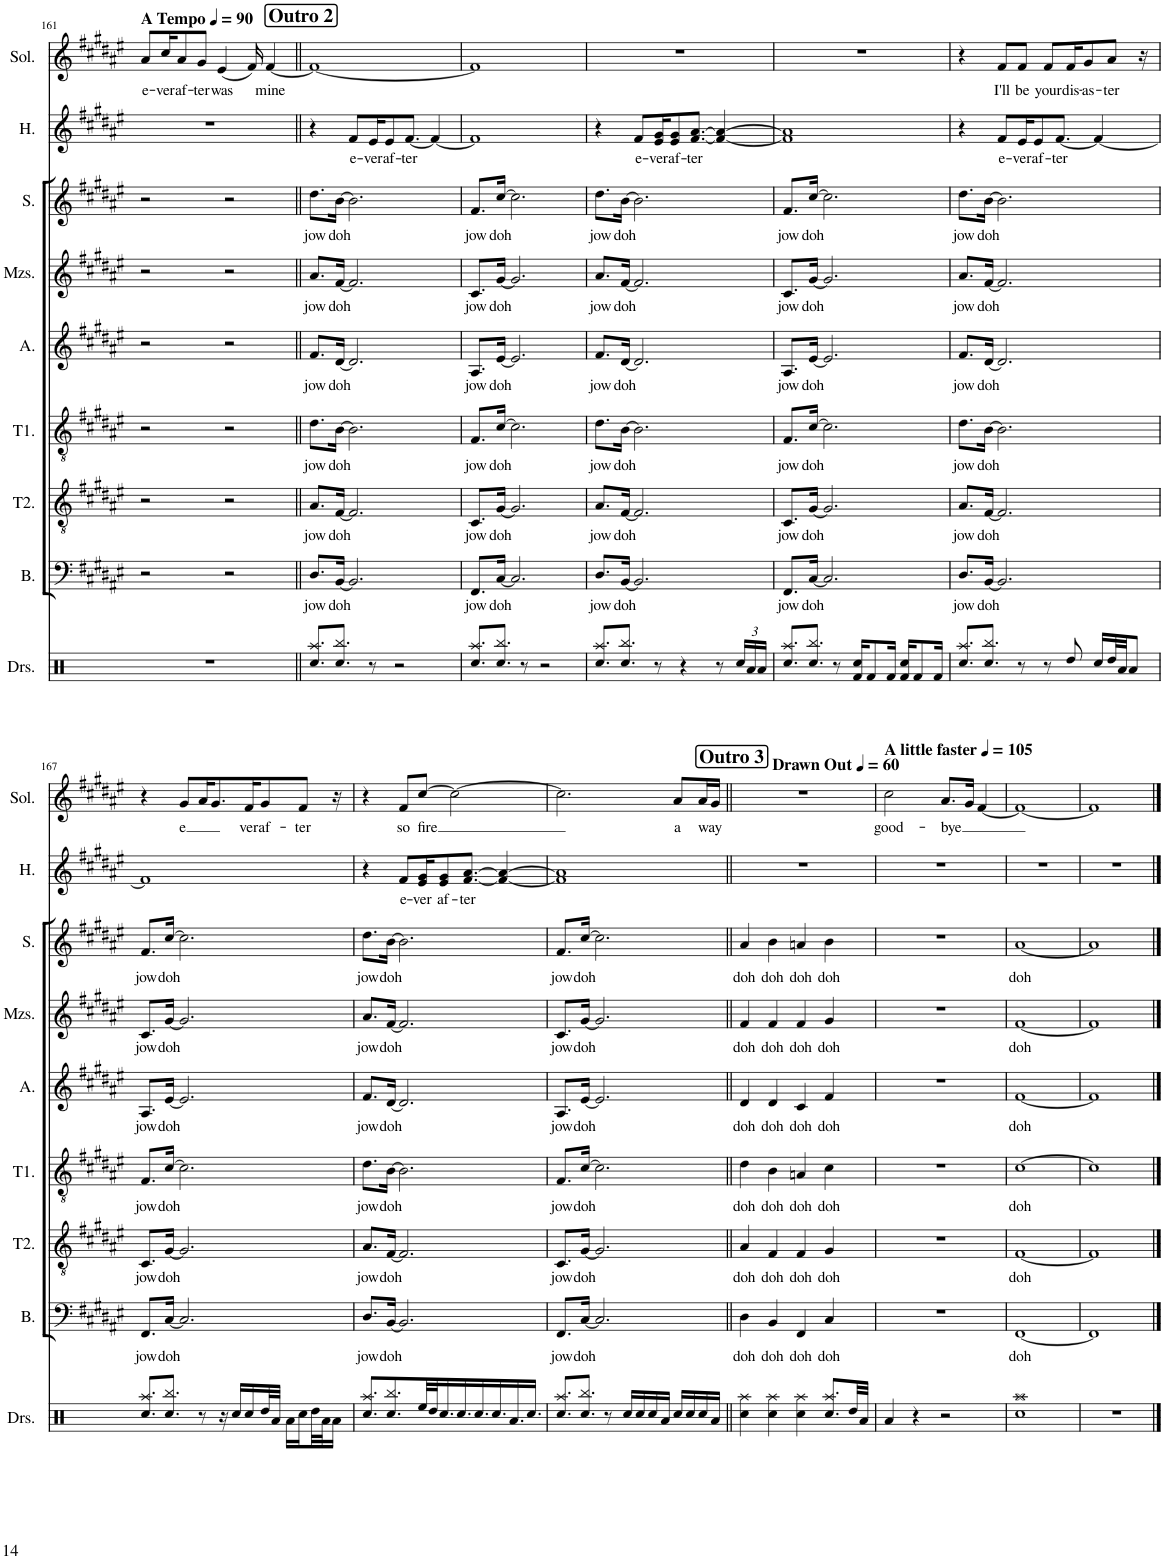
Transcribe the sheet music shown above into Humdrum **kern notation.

**kern	**text	**kern	**text	**kern	**text	**kern	**text	**kern	**text	**kern	**text	**kern	**text	**kern	**text
*part8	*part8	*part7	*part7	*part6	*part6	*part5	*part5	*part4	*part4	*part3	*part3	*part2	*part2	*part1	*part1
*staff8	*staff8	*staff7	*staff7	*staff6	*staff6	*staff5	*staff5	*staff4	*staff4	*staff3	*staff3	*staff2	*staff2	*staff1	*staff1
*I"Bass	*	*I"Tenor 2	*	*I"Tenor 1	*	*I"Alto	*	*I"Mezzo	*	*I"Soprano	*	*I"Harmony	*	*I"Solo	*
*I'B.	*	*I'T2.	*	*I'T1.	*	*I'A.	*	*	*	*I'S.	*	*I'H.	*	*I'Sol.	*
!!LO:PB:g=z
*clefF4	*	*clefGv2	*	*clefGv2	*	*clefG2	*	*clefG2	*	*clefG2	*	*clefG2	*	*clefG2	*
*k[f#c#g#d#a#e#]	*	*k[f#c#g#d#a#e#]	*	*k[f#c#g#d#a#e#]	*	*k[f#c#g#d#a#e#]	*	*k[f#c#g#d#a#e#]	*	*k[f#c#g#d#a#e#]	*	*k[f#c#g#d#a#e#]	*	*k[f#c#g#d#a#e#]	*
*M4/4	*	*M4/4	*	*M4/4	*	*M4/4	*	*M4/4	*	*M4/4	*	*M4/4	*	*M4/4	*
*MM90	*	*MM90	*	*MM90	*	*MM90	*	*MM90	*	*MM90	*	*MM90	*	*MM90	*
=161	=161	=161	=161	=161	=161	=161	=161	=161	=161	=161	=161	=161	=161	=161	=161
!	!	!	!	!	!	!	!	!	!	!	!	!	!	!LO:TX:a:B:t=A Tempo	!
!	!	!	!	!	!	!	!	!	!	!	!	!	!	!	!LO:LY:b
2r	.	2r	.	2r	.	2r	.	2r	.	2r	.	1r	.	8a#/L	e-
!	!	!	!	!	!	!	!	!	!	!	!	!	!	!	!LO:LY:b
.	.	.	.	.	.	.	.	.	.	.	.	.	.	16cc#/K	-ver
!	!	!	!	!	!	!	!	!	!	!	!	!	!	!	!LO:LY:b
.	.	.	.	.	.	.	.	.	.	.	.	.	.	8a#/	af-
!	!	!	!	!	!	!	!	!	!	!	!	!	!	!	!LO:LY:b
.	.	.	.	.	.	.	.	.	.	.	.	.	.	8g#/J	-ter
!	!	!	!	!	!	!	!	!	!	!	!	!	!	!	!LO:LY:b
.	.	.	.	.	.	.	.	.	.	.	.	.	.	(4e#/	was
2r	.	2r	.	2r	.	2r	.	2r	.	2r	.	.	.	.	.
.	.	.	.	.	.	.	.	.	.	.	.	.	.	16f#/)	.
!	!	!	!	!	!	!	!	!	!	!	!	!	!	!	!LO:LY:b
.	.	.	.	.	.	.	.	.	.	.	.	.	.	[4f#/	mine
!!LO:REH:place=s1:a:B:cj:fs=14:t=Outro 2
=162||	=162||	=162||	=162||	=162||	=162||	=162||	=162||	=162||	=162||	=162||	=162||	=162||	=162||	=162||	=162||
!	!LO:LY:b	!	!LO:LY:b	!	!LO:LY:b	!	!LO:LY:b	!	!LO:LY:b	!	!LO:LY:b	!	!	!	!
8.D#/L	jow	8.A#/L	jow	8.d#\L	jow	8.f#/L	jow	8.a#/L	jow	8.dd#\L	jow	4r	.	1f#_	.
!	!LO:LY:b	!	!LO:LY:b	!	!LO:LY:b	!	!LO:LY:b	!	!LO:LY:b	!	!LO:LY:b	!	!	!	!
[16BB/Jk	doh	[16F#/Jk	doh	[16B\Jk	doh	[16d#/Jk	doh	[16f#/Jk	doh	[16b\Jk	doh	.	.	.	.
!	!	!	!	!	!	!	!	!	!	!	!	!	!LO:LY:b	!	!
2.BB/]	.	2.F#/]	.	2.B\]	.	2.d#/]	.	2.f#/]	.	2.b\]	.	8f#/L	e-	.	.
!	!	!	!	!	!	!	!	!	!	!	!	!	!LO:LY:b	!	!
.	.	.	.	.	.	.	.	.	.	.	.	16e#/K	-ver	.	.
!	!	!	!	!	!	!	!	!	!	!	!	!	!LO:LY:b	!	!
.	.	.	.	.	.	.	.	.	.	.	.	8e#/	af-	.	.
!	!	!	!	!	!	!	!	!	!	!	!	!	!LO:LY:b	!	!
.	.	.	.	.	.	.	.	.	.	.	.	[8.f#/J	-ter	.	.
.	.	.	.	.	.	.	.	.	.	.	.	4f#/_	.	.	.
=163	=163	=163	=163	=163	=163	=163	=163	=163	=163	=163	=163	=163	=163	=163	=163
!	!LO:LY:b	!	!LO:LY:b	!	!LO:LY:b	!	!LO:LY:b	!	!LO:LY:b	!	!LO:LY:b	!	!	!	!
8.FF#/L	jow	8.C#/L	jow	8.F#/L	jow	8.A#/L	jow	8.c#/L	jow	8.f#/L	jow	1f#]	.	1f#]	.
!	!LO:LY:b	!	!LO:LY:b	!	!LO:LY:b	!	!LO:LY:b	!	!LO:LY:b	!	!LO:LY:b	!	!	!	!
[16C#/Jk	doh	[16G#/Jk	doh	[16c#/Jk	doh	[16e#/Jk	doh	[16g#/Jk	doh	[16cc#/Jk	doh	.	.	.	.
2.C#/]	.	2.G#/]	.	2.c#\]	.	2.e#/]	.	2.g#/]	.	2.cc#\]	.	.	.	.	.
=164	=164	=164	=164	=164	=164	=164	=164	=164	=164	=164	=164	=164	=164	=164	=164
!	!LO:LY:b	!	!LO:LY:b	!	!LO:LY:b	!	!LO:LY:b	!	!LO:LY:b	!	!LO:LY:b	!	!	!	!
8.D#/L	jow	8.A#/L	jow	8.d#\L	jow	8.f#/L	jow	8.a#/L	jow	8.dd#\L	jow	4r	.	1r	.
!	!LO:LY:b	!	!LO:LY:b	!	!LO:LY:b	!	!LO:LY:b	!	!LO:LY:b	!	!LO:LY:b	!	!	!	!
[16BB/Jk	doh	[16F#/Jk	doh	[16B\Jk	doh	[16d#/Jk	doh	[16f#/Jk	doh	[16b\Jk	doh	.	.	.	.
!	!	!	!	!	!	!	!	!	!	!	!	!	!LO:LY:b	!	!
2.BB/]	.	2.F#/]	.	2.B\]	.	2.d#/]	.	2.f#/]	.	2.b\]	.	8f#/L	e-	.	.
!	!	!	!	!	!	!	!	!	!	!	!	!	!LO:LY:b	!	!
.	.	.	.	.	.	.	.	.	.	.	.	16e#/ 16g#/K	-ver	.	.
!	!	!	!	!	!	!	!	!	!	!	!	!	!LO:LY:b	!	!
.	.	.	.	.	.	.	.	.	.	.	.	8e#/ 8g#/	af-	.	.
!	!	!	!	!	!	!	!	!	!	!	!	!	!LO:LY:b	!	!
.	.	.	.	.	.	.	.	.	.	.	.	[8.f#/ [8.a#/J	-ter	.	.
.	.	.	.	.	.	.	.	.	.	.	.	4f#/_ 4a#/_	.	.	.
=165	=165	=165	=165	=165	=165	=165	=165	=165	=165	=165	=165	=165	=165	=165	=165
!	!LO:LY:b	!	!LO:LY:b	!	!LO:LY:b	!	!LO:LY:b	!	!LO:LY:b	!	!LO:LY:b	!	!	!	!
8.FF#/L	jow	8.C#/L	jow	8.F#/L	jow	8.A#/L	jow	8.c#/L	jow	8.f#/L	jow	1f#] 1a#]	.	1r	.
!	!LO:LY:b	!	!LO:LY:b	!	!LO:LY:b	!	!LO:LY:b	!	!LO:LY:b	!	!LO:LY:b	!	!	!	!
[16C#/Jk	doh	[16G#/Jk	doh	[16c#/Jk	doh	[16e#/Jk	doh	[16g#/Jk	doh	[16cc#/Jk	doh	.	.	.	.
2.C#/]	.	2.G#/]	.	2.c#\]	.	2.e#/]	.	2.g#/]	.	2.cc#\]	.	.	.	.	.
=166	=166	=166	=166	=166	=166	=166	=166	=166	=166	=166	=166	=166	=166	=166	=166
!	!LO:LY:b	!	!LO:LY:b	!	!LO:LY:b	!	!LO:LY:b	!	!LO:LY:b	!	!LO:LY:b	!	!	!	!
8.D#/L	jow	8.A#/L	jow	8.d#\L	jow	8.f#/L	jow	8.a#/L	jow	8.dd#\L	jow	4r	.	4r	.
!	!LO:LY:b	!	!LO:LY:b	!	!LO:LY:b	!	!LO:LY:b	!	!LO:LY:b	!	!LO:LY:b	!	!	!	!
[16BB/Jk	doh	[16F#/Jk	doh	[16B\Jk	doh	[16d#/Jk	doh	[16f#/Jk	doh	[16b\Jk	doh	.	.	.	.
!	!	!	!	!	!	!	!	!	!	!	!	!	!LO:LY:b	!	!LO:LY:b
2.BB/]	.	2.F#/]	.	2.B\]	.	2.d#/]	.	2.f#/]	.	2.b\]	.	8f#/L	e-	8f#/L	I'll
!	!	!	!	!	!	!	!	!	!	!	!	!	!LO:LY:b	!	!LO:LY:b
.	.	.	.	.	.	.	.	.	.	.	.	16e#/K	-ver	8f#/J	be
!	!	!	!	!	!	!	!	!	!	!	!	!	!LO:LY:b	!	!
.	.	.	.	.	.	.	.	.	.	.	.	8e#/	af-	.	.
!	!	!	!	!	!	!	!	!	!	!	!	!	!	!	!LO:LY:b
.	.	.	.	.	.	.	.	.	.	.	.	.	.	8f#/L	your
!	!	!	!	!	!	!	!	!	!	!	!	!	!LO:LY:b	!	!
.	.	.	.	.	.	.	.	.	.	.	.	[8.f#/J	-ter	.	.
!	!	!	!	!	!	!	!	!	!	!	!	!	!	!	!LO:LY:b
.	.	.	.	.	.	.	.	.	.	.	.	.	.	16f#/K	dis-
!	!	!	!	!	!	!	!	!	!	!	!	!	!	!	!LO:LY:b
.	.	.	.	.	.	.	.	.	.	.	.	.	.	8g#/	-as-
.	.	.	.	.	.	.	.	.	.	.	.	4f#/_	.	.	.
!	!	!	!	!	!	!	!	!	!	!	!	!	!	!	!LO:LY:b
.	.	.	.	.	.	.	.	.	.	.	.	.	.	8a#/J	-ter
.	.	.	.	.	.	.	.	.	.	.	.	.	.	16r	.
!!LO:LB:g=z
=167	=167	=167	=167	=167	=167	=167	=167	=167	=167	=167	=167	=167	=167	=167	=167
!	!LO:LY:b	!	!LO:LY:b	!	!LO:LY:b	!	!LO:LY:b	!	!LO:LY:b	!	!LO:LY:b	!	!	!	!
8.FF#/L	jow	8.C#/L	jow	8.F#/L	jow	8.A#/L	jow	8.c#/L	jow	8.f#/L	jow	1f#]	.	4r	.
!	!LO:LY:b	!	!LO:LY:b	!	!LO:LY:b	!	!LO:LY:b	!	!LO:LY:b	!	!LO:LY:b	!	!	!	!
[16C#/Jk	doh	[16G#/Jk	doh	[16c#/Jk	doh	[16e#/Jk	doh	[16g#/Jk	doh	[16cc#/Jk	doh	.	.	.	.
!	!	!	!	!	!	!	!	!	!	!	!	!	!	!	!LO:LY:b
2.C#/]	.	2.G#/]	.	2.c#\]	.	2.e#/]	.	2.g#/]	.	2.cc#\]	.	.	.	8g#/L	e
.	.	.	.	.	.	.	.	.	.	.	.	.	.	16a#/K	.
.	.	.	.	.	.	.	.	.	.	.	.	.	.	8.g#/	.
!	!	!	!	!	!	!	!	!	!	!	!	!	!	!	!LO:LY:b
.	.	.	.	.	.	.	.	.	.	.	.	.	.	16f#/K	ver
!	!	!	!	!	!	!	!	!	!	!	!	!	!	!	!LO:LY:b
.	.	.	.	.	.	.	.	.	.	.	.	.	.	8g#/	af-
!	!	!	!	!	!	!	!	!	!	!	!	!	!	!	!LO:LY:b
.	.	.	.	.	.	.	.	.	.	.	.	.	.	8f#/J	-ter
.	.	.	.	.	.	.	.	.	.	.	.	.	.	16r	.
=168	=168	=168	=168	=168	=168	=168	=168	=168	=168	=168	=168	=168	=168	=168	=168
!	!LO:LY:b	!	!LO:LY:b	!	!LO:LY:b	!	!LO:LY:b	!	!LO:LY:b	!	!LO:LY:b	!	!	!	!
8.D#/L	jow	8.A#/L	jow	8.d#\L	jow	8.f#/L	jow	8.a#/L	jow	8.dd#\L	jow	4r	.	4r	.
!	!LO:LY:b	!	!LO:LY:b	!	!LO:LY:b	!	!LO:LY:b	!	!LO:LY:b	!	!LO:LY:b	!	!	!	!
[16BB/Jk	doh	[16F#/Jk	doh	[16B\Jk	doh	[16d#/Jk	doh	[16f#/Jk	doh	[16b\Jk	doh	.	.	.	.
!	!	!	!	!	!	!	!	!	!	!	!	!	!LO:LY:b	!	!LO:LY:b
2.BB/]	.	2.F#/]	.	2.B\]	.	2.d#/]	.	2.f#/]	.	2.b\]	.	8f#/L	e-	8f#/L	so
!	!	!	!	!	!	!	!	!	!	!	!	!	!LO:LY:b	!	!LO:LY:b
.	.	.	.	.	.	.	.	.	.	.	.	16e#/ 16g#/K	-ver	[8cc#/J	fire
!	!	!	!	!	!	!	!	!	!	!	!	!	!LO:LY:b	!	!
.	.	.	.	.	.	.	.	.	.	.	.	8e#/ 8g#/	af-	.	.
.	.	.	.	.	.	.	.	.	.	.	.	.	.	2cc#\_	.
!	!	!	!	!	!	!	!	!	!	!	!	!	!LO:LY:b	!	!
.	.	.	.	.	.	.	.	.	.	.	.	[8.f#/ [8.a#/J	-ter	.	.
.	.	.	.	.	.	.	.	.	.	.	.	4f#/_ 4a#/_	.	.	.
=169	=169	=169	=169	=169	=169	=169	=169	=169	=169	=169	=169	=169	=169	=169	=169
!	!LO:LY:b	!	!LO:LY:b	!	!LO:LY:b	!	!LO:LY:b	!	!LO:LY:b	!	!LO:LY:b	!	!	!	!
8.FF#/L	jow	8.C#/L	jow	8.F#/L	jow	8.A#/L	jow	8.c#/L	jow	8.f#/L	jow	1f#] 1a#]	.	2.cc#\]	.
!	!LO:LY:b	!	!LO:LY:b	!	!LO:LY:b	!	!LO:LY:b	!	!LO:LY:b	!	!LO:LY:b	!	!	!	!
[16C#/Jk	doh	[16G#/Jk	doh	[16c#/Jk	doh	[16e#/Jk	doh	[16g#/Jk	doh	[16cc#/Jk	doh	.	.	.	.
2.C#/]	.	2.G#/]	.	2.c#\]	.	2.e#/]	.	2.g#/]	.	2.cc#\]	.	.	.	.	.
!	!	!	!	!	!	!	!	!	!	!	!	!	!	!	!LO:LY:b
.	.	.	.	.	.	.	.	.	.	.	.	.	.	8a#/L	a
!	!	!	!	!	!	!	!	!	!	!	!	!	!	!	!LO:LY:b
.	.	.	.	.	.	.	.	.	.	.	.	.	.	16a#/L	way
.	.	.	.	.	.	.	.	.	.	.	.	.	.	16g#/JJ	.
=170||	=170||	=170||	=170||	=170||	=170||	=170||	=170||	=170||	=170||	=170||	=170||	=170||	=170||	=170||	=170||
!!LO:REH:place=s1:a:B:cj:fs=14:t=Outro 3
*	*	*	*	*	*	*	*	*	*	*	*	*	*	*MM60	*
!	!	!	!	!	!	!	!	!	!	!	!	!	!	!LO:TX:a:B:t=Drawn Out	!
!	!LO:LY:b	!	!LO:LY:b	!	!LO:LY:b	!	!LO:LY:b	!	!LO:LY:b	!	!LO:LY:b	!	!	!	!
4D#\	doh	4A#/	doh	4d#\	doh	4d#/	doh	4f#/	doh	4a#/	doh	1r	.	1r	.
!	!LO:LY:b	!	!LO:LY:b	!	!LO:LY:b	!	!LO:LY:b	!	!LO:LY:b	!	!LO:LY:b	!	!	!	!
4BB/	doh	4F#/	doh	4B\	doh	4d#/	doh	4f#/	doh	4b\	doh	.	.	.	.
!	!LO:LY:b	!	!LO:LY:b	!	!LO:LY:b	!	!LO:LY:b	!	!LO:LY:b	!	!LO:LY:b	!	!	!	!
4FF#/	doh	4F#/	doh	4An/	doh	4c#/	doh	4f#/	doh	4an/	doh	.	.	.	.
!	!LO:LY:b	!	!LO:LY:b	!	!LO:LY:b	!	!LO:LY:b	!	!LO:LY:b	!	!LO:LY:b	!	!	!	!
4C#/	doh	4G#/	doh	4c#\	doh	4f#/	doh	4g#/	doh	4b\	doh	.	.	.	.
=171	=171	=171	=171	=171	=171	=171	=171	=171	=171	=171	=171	=171	=171	=171	=171
*	*	*	*	*	*	*	*	*	*	*	*	*	*	*MM105	*
!	!	!	!	!	!	!	!	!	!	!	!	!	!	!LO:TX:a:B:t=A little faster	!
!	!	!	!	!	!	!	!	!	!	!	!	!	!	!	!LO:LY:b
1r	.	1r	.	1r	.	1r	.	1r	.	1r	.	1r	.	2cc#\	good-
!	!	!	!	!	!	!	!	!	!	!	!	!	!	!	!LO:LY:b
.	.	.	.	.	.	.	.	.	.	.	.	.	.	8.a#/L	-bye
.	.	.	.	.	.	.	.	.	.	.	.	.	.	16g#/Jk	.
.	.	.	.	.	.	.	.	.	.	.	.	.	.	[4f#/	.
=172	=172	=172	=172	=172	=172	=172	=172	=172	=172	=172	=172	=172	=172	=172	=172
!	!LO:LY:b	!	!LO:LY:b	!	!LO:LY:b	!	!LO:LY:b	!	!LO:LY:b	!	!LO:LY:b	!	!	!	!
[1FF#	doh	[1F#	doh	[1c#	doh	[1f#	doh	[1f#	doh	[1a#	doh	1r	.	1f#_	.
=173	=173	=173	=173	=173	=173	=173	=173	=173	=173	=173	=173	=173	=173	=173	=173
1FF#]	.	1F#]	.	1c#]	.	1f#]	.	1f#]	.	1a#]	.	1r	.	1f#]	.
==	==	==	==	==	==	==	==	==	==	==	==	==	==	==	==
*-	*-	*-	*-	*-	*-	*-	*-	*-	*-	*-	*-	*-	*-	*-	*-
